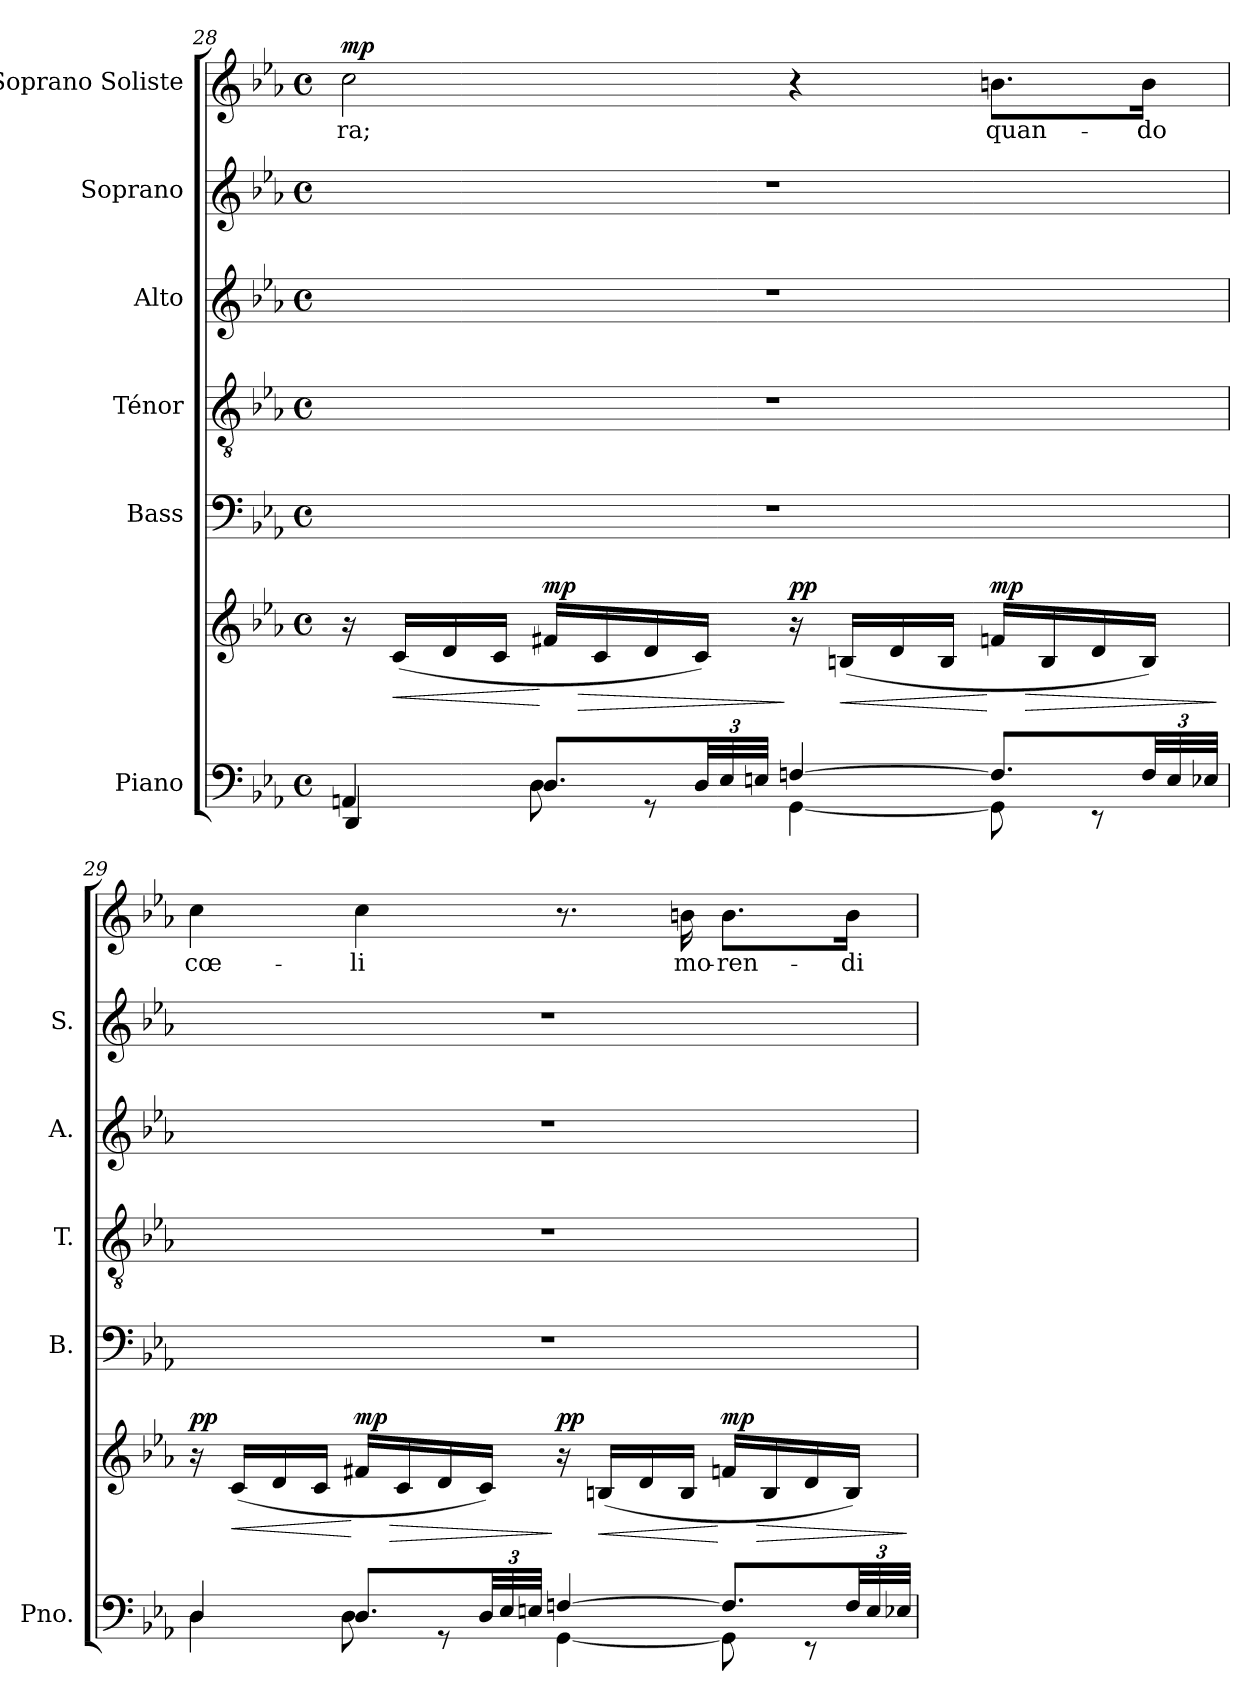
**kern	**kern	**dynam	**kern	**kern	**kern	**kern	**kern	**text	**dynam
*part6	*part6	*part6	*part5	*part4	*part3	*part2	*part1	*part1	*part1
*staff7	*staff6	*staff6/7	*staff5	*staff4	*staff3	*staff2	*staff1	*staff1	*staff1
*I"Piano	*	*	*I"Bass	*I"Ténor	*I"Alto	*I"Soprano	*I"Soprano Soliste	*	*
*I'Pno.	*	*	*I'B.	*I'T.	*I'A.	*I'S.	*	*	*
!!LO:LB:g=z
*clefF4	*clefG2	*	*clefF4	*clefGv2	*clefG2	*clefG2	*clefG2	*	*
*	*	*	*	*	*	*ITrd2c3	*	*	*
*k[b-e-a-]	*k[b-e-a-]	*	*k[b-e-a-]	*k[b-e-a-]	*k[b-e-a-]	*k[]	*k[b-e-a-]	*	*
*M4/4	*M4/4	*	*M4/4	*M4/4	*M4/4	*M4/4	*M4/4	*	*
*met(c)	*met(c)	*	*met(c)	*met(c)	*met(c)	*met(c)	*met(c)	*	*
=28	=28	=28	=28	=28	=28	=28	=28	=28	=28
*^	*	*	*	*	*	*	*	*	*
!	!	!	!	!	!	!	!	!	!	!LO:DY:a
4AAn/	4DD/	16r	.	1r	1r	1r	1r	2cc\	-ra;	mp
!	!	!	!LO:HP:b	!	!	!	!	!	!	!
.	.	(16c/LL	<	.	.	.	.	.	.	.
.	.	16d/	.	.	.	.	.	.	.	.
.	.	16c/JJ	.	.	.	.	.	.	.	.
!	!	!	!LO:HP:n=1:b	!	!	!	!	!	!	!
!	!	!	!LO:DY:n=1:a	!	!	!	!	!	!	!
8.D/L	8D\	16f#X/LL	[ > mp	.	.	.	.	.	.	.
.	.	16c/	.	.	.	.	.	.	.	.
.	8r	16d/	.	.	.	.	.	.	.	.
*Xbrackettup	*	*	*	*	*	*	*	*	*	*
48D/LL	.	16c/JJ)	.	.	.	.	.	.	.	.
48E-/	.	.	.	.	.	.	.	.	.	.
48En/JJJ	.	.	.	.	.	.	.	.	.	.
!	!	!	!LO:DY:n=2:a	!	!	!	!	!	!	!
[4Fn/	[4GG\	16r	] pp	.	.	.	.	4r	.	.
!	!	!	!LO:HP:b	!	!	!	!	!	!	!
.	.	(16Bn/LL	<	.	.	.	.	.	.	.
.	.	16d/	.	.	.	.	.	.	.	.
.	.	16B/JJ	.	.	.	.	.	.	.	.
!	!	!	!LO:HP:n=1:b	!	!	!	!	!	!	!
!	!	!	!LO:DY:n=3:a	!	!	!	!	!	!	!
8.F/L]	8GG\]	16fn/LL	[ > mp	.	.	.	.	8.bn\L	quan-	.
.	.	16B/	.	.	.	.	.	.	.	.
.	8r	16d/	.	.	.	.	.	.	.	.
48F/LL	.	16B/JJ)	.	.	.	.	.	16b\Jk	-do	.
48E/	.	.	.	.	.	.	.	.	.	.
48E-X/JJJ	.	.	.	.	.	.	.	.	.	.
*v	*v	*	*	*	*	*	*	*	*	*
.	.	]	.	.	.	.	.	.	.
=29	=29	=29	=29	=29	=29	=29	=29	=29	=29
*^	*	*	*	*	*	*	*	*	*
!	!	!	!LO:DY:a	!	!	!	!	!	!	!
4D/	4D\	16r	pp	1r	1r	1r	1r	4cc\	cœ-	.
!	!	!	!LO:HP:b	!	!	!	!	!	!	!
.	.	(16c/LL	<	.	.	.	.	.	.	.
.	.	16d/	.	.	.	.	.	.	.	.
.	.	16c/JJ	.	.	.	.	.	.	.	.
!	!	!	!LO:HP:n=1:b	!	!	!	!	!	!	!
!	!	!	!LO:DY:n=1:a	!	!	!	!	!	!	!
8.D/L	8D\	16f#X/LL	[ > mp	.	.	.	.	4cc\	-li	.
.	.	16c/	.	.	.	.	.	.	.	.
.	8r	16d/	.	.	.	.	.	.	.	.
48D/LL	.	16c/JJ)	.	.	.	.	.	.	.	.
48E-/	.	.	.	.	.	.	.	.	.	.
48En/JJJ	.	.	.	.	.	.	.	.	.	.
!	!	!	!LO:DY:n=2:a	!	!	!	!	!	!	!
[4Fn/	[4GG\	16r	] pp	.	.	.	.	8.r	.	.
!	!	!	!LO:HP:b	!	!	!	!	!	!	!
.	.	(16Bn/LL	<	.	.	.	.	.	.	.
.	.	16d/	.	.	.	.	.	.	.	.
.	.	16B/JJ	.	.	.	.	.	16bn\	mo-	.
!	!	!	!LO:HP:n=1:b	!	!	!	!	!	!	!
!	!	!	!LO:DY:n=3:a	!	!	!	!	!	!	!
8.F/L]	8GG\]	16fn/LL	[ > mp	.	.	.	.	8.b\L	-ren-	.
.	.	16B/	.	.	.	.	.	.	.	.
.	8r	16d/	.	.	.	.	.	.	.	.
48F/LL	.	16B/JJ)	.	.	.	.	.	16b\Jk	-di	.
48E/	.	.	.	.	.	.	.	.	.	.
48E-X/JJJ	.	.	.	.	.	.	.	.	.	.
*v	*v	*	*	*	*	*	*	*	*	*
.	.	]	.	.	.	.	.	.	.
=	=	=	=	=	=	=	=	=	=
*-	*-	*-	*-	*-	*-	*-	*-	*-	*-
